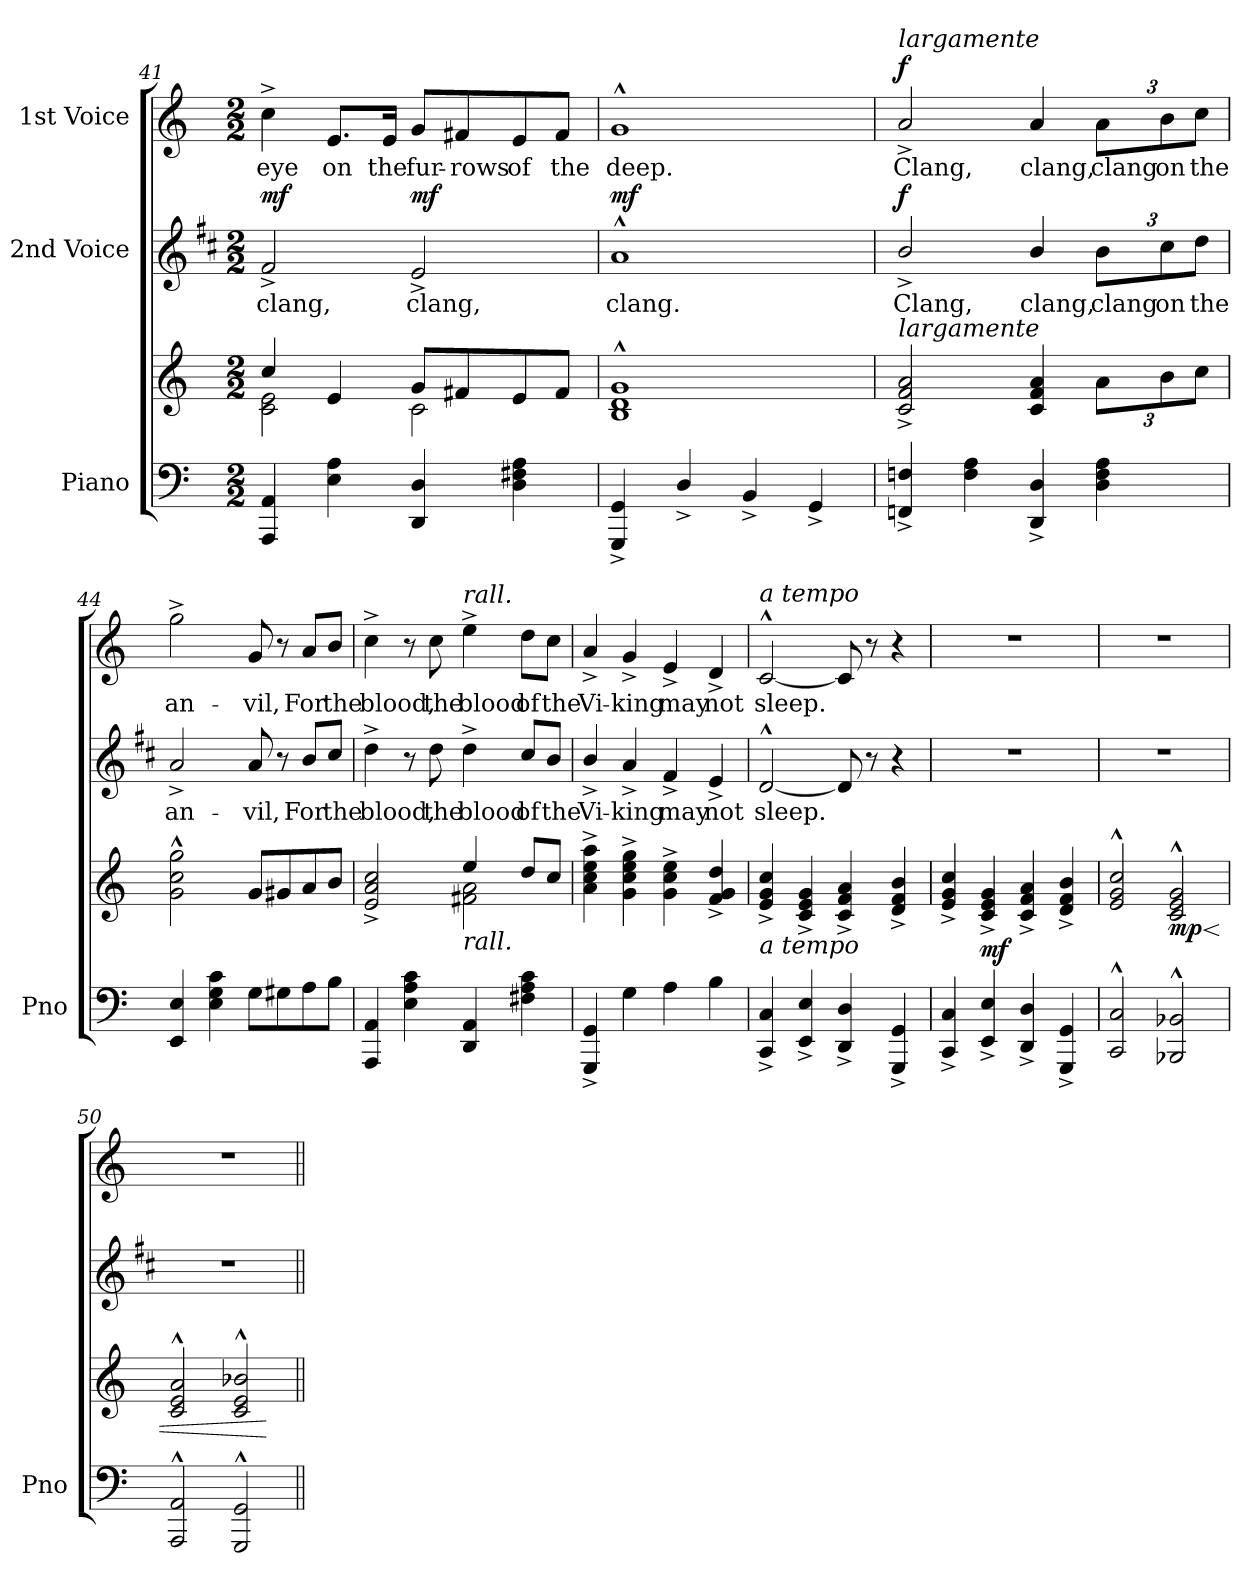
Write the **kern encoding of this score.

**kern	**kern	**dynam	**kern	**text	**dynam	**kern	**text	**dynam
*part3	*part3	*part3	*part2	*part2	*part2	*part1	*part1	*part1
*staff4	*staff3	*staff3/4	*staff2	*staff2	*staff2	*staff1	*staff1	*staff1
*I"Piano	*	*	*I"2nd Voice	*	*	*I"1st Voice	*	*
*I'Pno	*	*	*	*	*	*	*	*
*clefF4	*clefG2	*	*clefG2	*	*	*clefG2	*	*
*	*	*	*ITrd1c2	*	*	*	*	*
*k[]	*k[]	*	*k[]	*	*	*k[]	*	*
*M2/2	*M2/2	*	*M2/2	*	*	*M2/2	*	*
=41	=41	=41	=41	=41	=41	=41	=41	=41
*	*^	*	*	*	*	*	*	*
!	!	!	!	!	!LO:LY:b	!LO:DY:a	!	!LO:LY:b	!
4AAA/ 4AA/	4cc/	2c\ 2e\	.	2e^/	clang,	mf	4cc^\	eye	.
!	!	!	!	!	!	!	!	!LO:LY:b	!
4E\ 4A\	4e/	.	.	.	.	.	8.e/L	on	.
!	!	!	!	!	!	!	!	!LO:LY:b	!
.	.	.	.	.	.	.	16e/Jk	the	.
!	!	!	!	!	!LO:LY:b	!LO:DY:a	!	!LO:LY:b	!
4DD/ 4D/	8g/L	2c\	.	2d^/	clang,	mf	8g/L	fur-	.
!	!	!	!	!	!	!	!	!LO:LY:b	!
.	8f#X/	.	.	.	.	.	8f#X/	-rows	.
!	!	!	!	!	!	!	!	!LO:LY:b	!
4D\ 4F#X\ 4A\	8e/	.	.	.	.	.	8e/	of	.
!	!	!	!	!	!	!	!	!LO:LY:b	!
.	8f#/J	.	.	.	.	.	8f#/J	the	.
*	*v	*v	*	*	*	*	*	*	*
!!LO:LB:g=z
=42	=42	=42	=42	=42	=42	=42	=42	=42
*	*	*	*	*	*	*MM123	*	*
!	!	!	!	!LO:LY:b	!LO:DY:a	!	!LO:LY:b	!
4GGG/^ 4GG/^	1B^^ 1d^^ 1g^^	.	1g^^	clang.	mf	1g^^	deep.	.
4D^/	.	.	.	.	.	.	.	.
4BB^/	.	.	.	.	.	.	.	.
4GG^/	.	.	.	.	.	.	.	.
=43	=43	=43	=43	=43	=43	=43	=43	=43
*	*	*	*	*	*	*MM120	*	*
!	!	!	!	!	!	!LO:TX:a:i:t=largamente	!	!
!	!LO:TX:a:i:t=largamente	!	!	!	!	!	!	!
!	!	!	!	!LO:LY:b	!LO:DY:a	!	!LO:LY:b	!LO:DY:a
4FFn/^ 4Fn/^	2c/^ 2f/^ 2a/^	.	2a^/	Clang,	f	2a^/	Clang,	f
4F\ 4A\	.	.	.	.	.	.	.	.
!	!	!	!	!LO:LY:b	!	!	!LO:LY:b	!
4DD/^ 4D/^	4c/ 4f/ 4a/	.	4a/	clang,	.	4a/	clang,	.
*	*Xbrackettup	*	*	*	*	*	*	*
!	!	!	!	!LO:LY:b	!	!	!LO:LY:b	!
4D\ 4F\ 4A\	12a\L	.	12a\L	clang	.	12a\L	clang	.
!	!	!	!	!LO:LY:b	!	!	!LO:LY:b	!
.	12b\	.	12b\	on	.	12b\	on	.
!	!	!	!	!LO:LY:b	!	!	!LO:LY:b	!
.	12cc\J	.	12cc\J	the	.	12cc\J	the	.
=44	=44	=44	=44	=44	=44	=44	=44	=44
!	!	!	!	!LO:LY:b	!	!	!LO:LY:b	!
4EE/ 4E/	2g\^^ 2cc\^^ 2gg\^^	.	2g^/	an-	.	2gg^\	an-	.
4E\ 4G\ 4c\	.	.	.	.	.	.	.	.
!	!	!	!	!LO:LY:b	!	!	!LO:LY:b	!
8G\L	8g/L	.	8g/	-vil,	.	8g/	-vil,	.
8G#X\	8g#X/	.	8r	.	.	8r	.	.
!	!	!	!	!LO:LY:b	!	!	!LO:LY:b	!
8A\	8a/	.	8a/L	For	.	8a/L	For	.
!	!	!	!	!LO:LY:b	!	!	!LO:LY:b	!
8B\J	8b/J	.	8b/J	the	.	8b/J	the	.
=45	=45	=45	=45	=45	=45	=45	=45	=45
*	*^	*	*	*	*	*	*	*
!	!	!	!	!	!LO:LY:b	!	!	!LO:LY:b	!
4AAA/ 4AA/	2e/^ 2a/^ 2cc/^	2ryy	.	4cc^\	blood,	.	4cc^\	blood,	.
4E\ 4A\ 4c\	.	.	.	8r	.	.	8r	.	.
*	*	*	*	*	*	*	*MM108	*	*
!	!	!	!	!	!LO:LY:b	!	!	!LO:LY:b	!
.	.	.	.	8cc\	the	.	8cc\	the	.
!	!	!	!	!	!	!	!LO:TX:a:i:t=rall.	!	!
!	!LO:TX:b:i:t=rall.	!	!	!	!	!	!	!	!
!	!	!	!	!	!LO:LY:b	!	!	!LO:LY:b	!
4DD/ 4AA/	4ee/	2f#X\ 2a\	.	4cc^\	blood	.	4ee^\	blood	.
!	!	!	!	!	!LO:LY:b	!	!	!LO:LY:b	!
4F#X\ 4A\ 4c\	8dd/L	.	.	8b/L	of	.	8dd\L	of	.
!	!	!	!	!	!LO:LY:b	!	!	!LO:LY:b	!
.	8cc/J	.	.	8a/J	the	.	8cc\J	the	.
*	*v	*v	*	*	*	*	*	*	*
!!LO:LB:g=z
=46	=46	=46	=46	=46	=46	=46	=46	=46
*	*	*	*	*	*	*MM104	*	*
!	!	!	!	!LO:LY:b	!	!	!LO:LY:b	!
4GGG/^ 4GG/^	4a\^ 4cc\^ 4ee\^ 4aa\^	.	4a^/	Vi-	.	4a^/	Vi-	.
!	!	!	!	!LO:LY:b	!	!	!LO:LY:b	!
4G\	4g\^ 4cc\^ 4ee\^ 4gg\^	.	4g^/	-king	.	4g^/	-king	.
*	*	*	*	*	*	*MM100	*	*
!	!	!	!	!LO:LY:b	!	!	!LO:LY:b	!
4A\	4g\^ 4cc\^ 4ee\^	.	4e^/	may	.	4e^/	may	.
!	!	!	!	!LO:LY:b	!	!	!LO:LY:b	!
4B\	4f/^ 4g/^ 4dd/^	.	4d^/	not	.	4d^/	not	.
=47	=47	=47	=47	=47	=47	=47	=47	=47
*	*	*	*	*	*	*MM126	*	*
!	!	!	!	!	!	!LO:TX:a:i:t=a tempo	!	!
!	!LO:TX:b:i:t=a tempo	!	!	!	!	!	!	!
!	!	!	!	!LO:LY:b	!	!	!LO:LY:b	!
4CC/^ 4C/^	4e/^ 4g/^ 4cc/^	.	[2c^^/	sleep.	.	[2c^^/	sleep.	.
4EE/^ 4E/^	4c/^ 4e/^ 4g/^	.	.	.	.	.	.	.
4DD/^ 4D/^	4c/^ 4f/^ 4a/^	.	8c/]	.	.	8c/]	.	.
.	.	.	8r	.	.	8r	.	.
4GGG/^ 4GG/^	4d/^ 4f/^ 4b/^	.	4r	.	.	4r	.	.
=48	=48	=48	=48	=48	=48	=48	=48	=48
4CC/^ 4C/^	4e/^ 4g/^ 4cc/^	.	1r	.	.	1r	.	.
!	!	!LO:DY:b	!	!	!	!	!	!
4EE/^ 4E/^	4c/^ 4e/^ 4g/^	mf	.	.	.	.	.	.
4DD/^ 4D/^	4c/^ 4f/^ 4a/^	.	.	.	.	.	.	.
4GGG/^ 4GG/^	4d/^ 4f/^ 4b/^	.	.	.	.	.	.	.
=49	=49	=49	=49	=49	=49	=49	=49	=49
2CC/^^ 2C/^^	2e/^^ 2g/^^ 2cc/^^	.	1r	.	.	1r	.	.
!	!	!LO:HP:b	!	!	!	!	!	!
!	!	!LO:DY:n=1:b	!	!	!	!	!	!
2BBB-X/^^ 2BB-X/^^	2c/^^ 2e/^^ 2g/^^	< mp	.	.	.	.	.	.
=50	=50	=50	=50	=50	=50	=50	=50	=50
2AAA/^^ 2AA/^^	2c/^^ 2e/^^ 2a/^^	.	1r	.	.	1r	.	.
2GGG/^^ 2GG/^^	2c/^^ 2e/^^ 2b-X/^^	.	.	.	.	.	.	.
.	.	[	.	.	.	.	.	.
=||	=||	=||	=||	=||	=||	=||	=||	=||
*-	*-	*-	*-	*-	*-	*-	*-	*-
